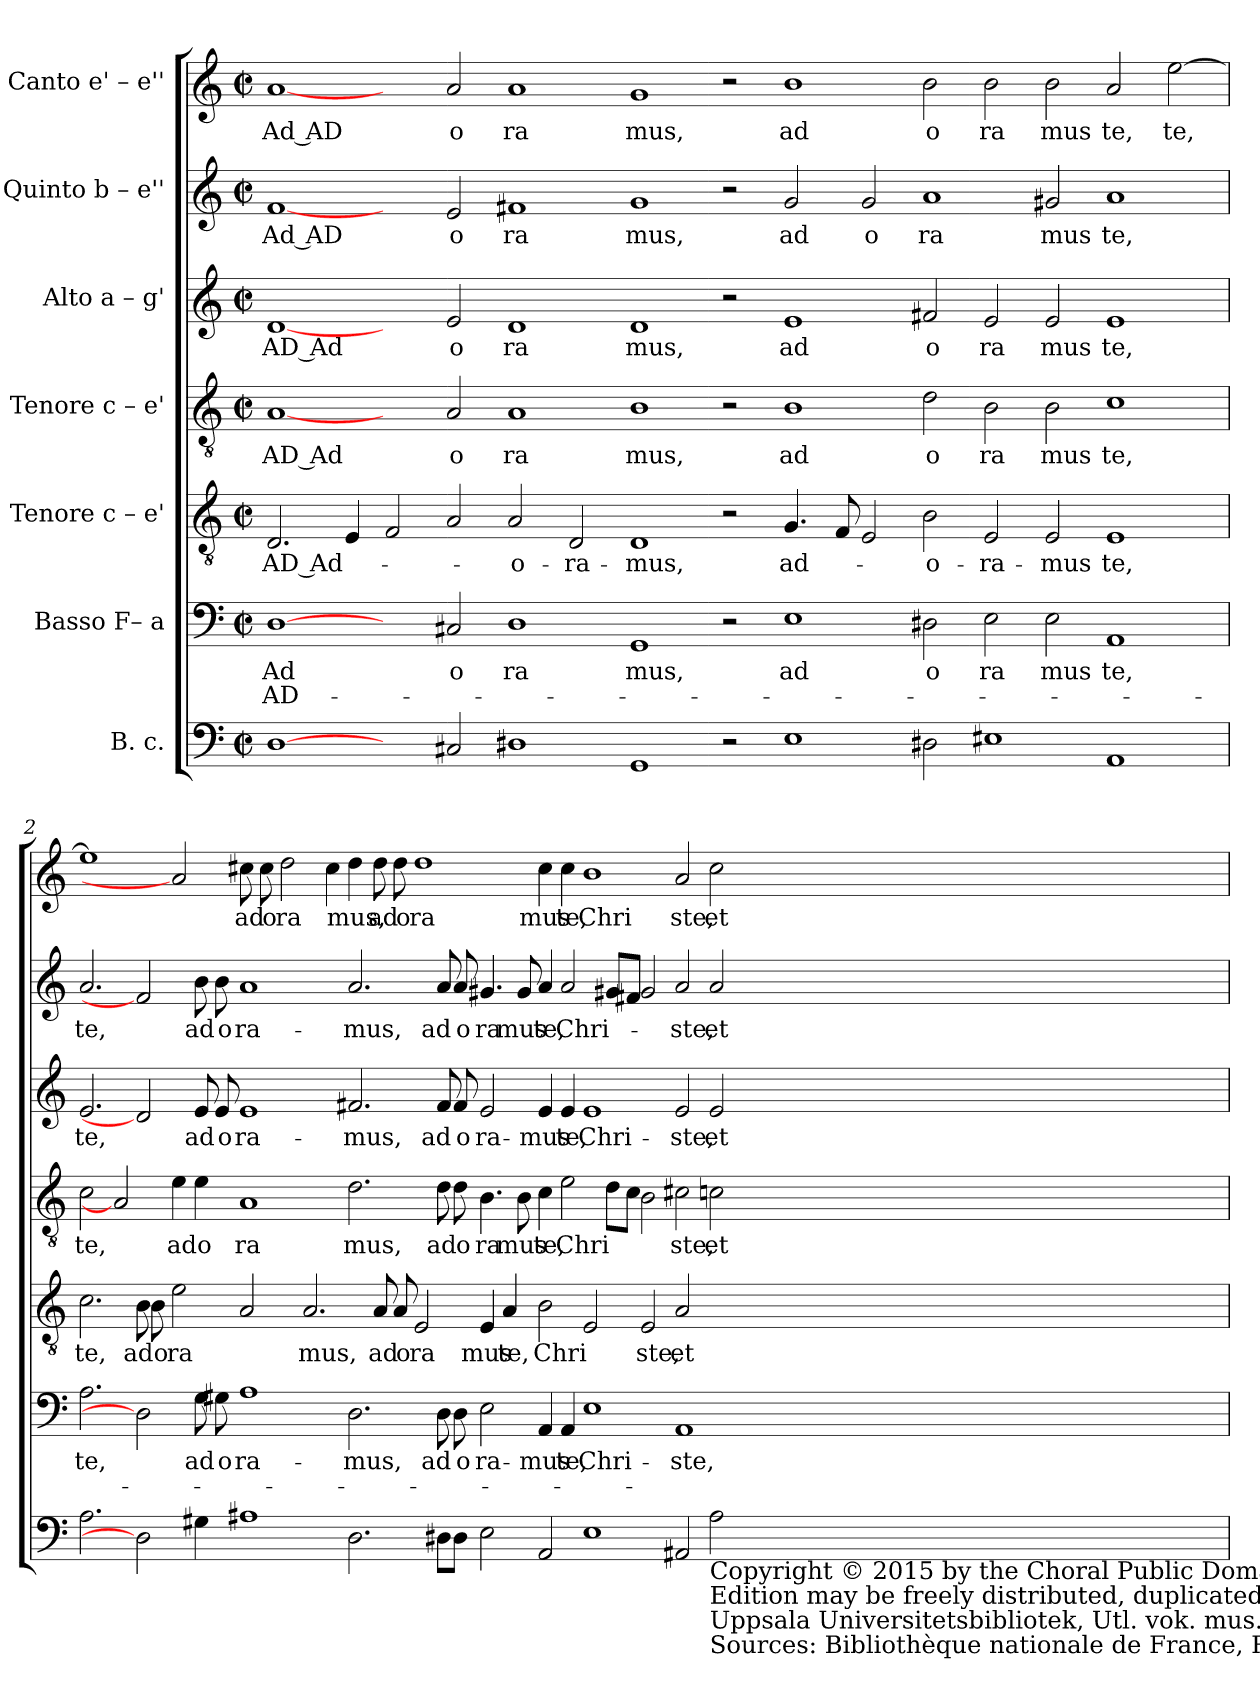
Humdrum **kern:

**kern	**kern	**text	**text	**kern	**text	**kern	**text	**kern	**text	**kern	**text	**kern	**text
*part7	*part6	*part6	*part6	*part5	*part5	*part4	*part4	*part3	*part3	*part2	*part2	*part1	*part1
*staff7	*staff6	*staff6	*staff6	*staff5	*staff5	*staff4	*staff4	*staff3	*staff3	*staff2	*staff2	*staff1	*staff1
*I"B. c.	*I"Basso  F– a	*	*	*I"Tenore  c – e'	*	*I"Tenore  c – e'	*	*I"Alto  a – g'	*	*I"Quinto  b – e''	*	*I"Canto  e' – e''	*
!!LO:PB:g=z
*stria5	*stria5	*	*	*stria5	*	*stria5	*	*stria5	*	*stria5	*	*stria5	*
*clefF4	*clefF4	*	*	*clefGv2	*	*clefGv2	*	*clefG2	*	*clefG2	*	*clefG2	*
*M2/2	*M2/2	*	*	*M2/2	*	*M2/2	*	*M2/2	*	*M2/2	*	*M2/2	*
*met(c|)	*met(c|)	*	*	*met(c|)	*	*met(c|)	*	*met(c|)	*	*met(c|)	*	*met(c|)	*
=1	=1	=1	=1	=1	=1	=1	=1	=1	=1	=1	=1	=1	=1
!	!	!LO:LY:b:cj	!LO:LY:b:rj	!	!LO:LY:b:rj	!	!LO:LY:b:rj	!	!LO:LY:b:rj	!	!LO:LY:b:cj	!	!LO:LY:b:cj
[1D	[1D	Ad	AD-	2.D/	AD Ad-	[1A	AD Ad	[1d	AD Ad	[1f	Ad AD	[1a	Ad AD
.	.	.	.	4E/	.	.	.	.	.	.	.	.	.
2ryy	2ryy	.	.	2F/	.	2ryy	.	2ryy	.	2ryy	.	2ryy	.
!	!	!LO:LY:b:cj	!	!	!	!	!LO:LY:b:cj	!	!LO:LY:b:cj	!	!LO:LY:b:cj	!	!LO:LY:b:cj
2C#X/	2C#X/	-o	.	2A/	.	2A/	o	2e/	o	2e/	o	2a/	o
!	!	!LO:LY:b:cj	!	!	!LO:LY:b:cj	!	!LO:LY:b:cj	!	!LO:LY:b:cj	!	!LO:LY:b:cj	!	!LO:LY:b:cj
1D#	1D	ra	.	2A/	-o-	1A	ra	1d	ra	1f#X	ra	1a	ra
!	!	!	!	!	!LO:LY:b:cj	!	!	!	!	!	!	!	!
.	.	.	.	2D/	-ra-	.	.	.	.	.	.	.	.
!	!	!LO:LY:b:cj	!	!	!LO:LY:b:cj	!	!LO:LY:b:cj	!	!LO:LY:b:cj	!	!LO:LY:b:cj	!	!LO:LY:b:cj
1GG	1GG	mus,	.	1D	-mus,	1B	mus,	1d	mus,	1g	mus,	1g	mus,
2r	2r	.	.	2r	.	2r	.	2r	.	2r	.	2r	.
!	!	!LO:LY:b:cj	!	!	!LO:LY:b:cj	!	!LO:LY:b:cj	!	!LO:LY:b:cj	!	!LO:LY:b:cj	!	!LO:LY:b:cj
1E	1E	ad	.	4.G/	ad-	1B	ad	1e	ad	2g/	ad	1b	ad
.	.	.	.	8F/	.	.	.	.	.	.	.	.	.
!	!	!	!	!	!	!	!	!	!	!	!LO:LY:b:cj	!	!
.	.	.	.	2E/	.	.	.	.	.	2g/	o	.	.
!	!	!LO:LY:b:cj	!	!	!LO:LY:b:cj	!	!LO:LY:b:cj	!	!LO:LY:b:cj	!	!LO:LY:b:cj	!	!LO:LY:b:cj
2D#X\	2D#X\	o	.	2B\	-o-	2d\	o	2f#X/	o	1a	ra	2b\	o
!	!	!LO:LY:b:cj	!	!	!LO:LY:b:cj	!	!LO:LY:b:cj	!	!LO:LY:b:cj	!	!	!	!LO:LY:b:cj
1E#	2E\	ra	.	2E/	-ra-	2B\	ra	2e/	ra	.	.	2b\	ra
!	!	!LO:LY:b:cj	!	!	!LO:LY:b:cj	!	!LO:LY:b:cj	!	!LO:LY:b:cj	!	!LO:LY:b:cj	!	!LO:LY:b:cj
.	2E\	mus	.	2E/	-mus	2B\	mus	2e/	mus	2g#X/	mus	2b\	mus
!	!	!LO:LY:b:cj	!	!	!LO:LY:b:cj	!	!LO:LY:b:cj	!	!LO:LY:b:cj	!	!LO:LY:b:cj	!	!LO:LY:b:cj
1AA	1AA	te,	.	1E	te,	1c	te,	1e	te,	1a	te,	2a/	te,
!	!	!	!	!	!	!	!	!	!	!	!	!	!LO:LY:b:cj
.	.	.	.	.	.	.	.	.	.	.	.	[>2ee\	te,
!!LO:LB:g=z
=2	=2	=2	=2	=2	=2	=2	=2	=2	=2	=2	=2	=2	=2
!	!	!LO:LY:b:cj	!	!	!LO:LY:b:cj	!	!LO:LY:b:cj	!	!LO:LY:b:cj	!	!LO:LY:b:cj	!	!
2.A\	2.A\	te,	.	2.c\	te,	2c\	te,	2.e/	te,	2.a/	te,	1ee]	.
.	.	.	.	.	.	2A]	.	.	.	.	.	.	.
!	!	!	!	!	!LO:LY:b:cj	!	!	!	!	!	!	!	!
2D]	2D]	.	.	8B\	ad	.	.	2d]	.	2f]	.	.	.
!	!	!	!	!	!LO:LY:b:cj	!	!	!	!	!	!	!	!
.	.	.	.	8B\	o	.	.	.	.	.	.	.	.
!	!	!	!	!	!LO:LY:b:cj	!	!LO:LY:b:cj	!	!	!	!	!	!
.	.	.	.	2e\	ra	4e\	ad	.	.	.	.	2a]	.
!	!	!LO:LY:b:cj	!	!	!	!	!LO:LY:b:cj	!	!LO:LY:b:cj	!	!LO:LY:b:cj	!	!
4G#X\	8G\	ad-	.	.	.	4e\	o	8e/	ad-	8b\	ad-	.	.
!	!	!LO:LY:b:cj	!	!	!	!	!	!	!LO:LY:b:cj	!	!LO:LY:b:cj	!	!
.	8G#X\	-o-	.	.	.	.	.	8e/	-o-	8b\	-o-	.	.
!	!	!LO:LY:b:cj	!	!	!	!	!LO:LY:b:cj	!	!LO:LY:b:cj	!	!LO:LY:b:cj	!	!LO:LY:b:cj
1A#	1A	-ra-	.	2A/	.	1A	ra	1e	-ra-	1a	-ra-	8cc#X\	ad
!	!	!	!	!	!	!	!	!	!	!	!	!	!LO:LY:b:cj
.	.	.	.	.	.	.	.	.	.	.	.	8cc#\	o
!	!	!	!	!	!	!	!	!	!	!	!	!	!LO:LY:b:cj
.	.	.	.	.	.	.	.	.	.	.	.	2dd\	ra
!	!	!	!	!	!LO:LY:b:cj	!	!	!	!	!	!	!	!
.	.	.	.	2.A/	mus,	.	.	.	.	.	.	.	.
.	.	.	.	.	.	.	.	.	.	.	.	4cc#\	.
!	!	!LO:LY:b:cj	!	!	!	!	!LO:LY:b:cj	!	!LO:LY:b:cj	!	!LO:LY:b:cj	!	!LO:LY:b:cj
2.D\	2.D\	-mus,	.	.	.	2.d\	mus,	2.f#X/	-mus,	2.a/	-mus,	4dd\	mus,
!	!	!	!	!	!LO:LY:b:cj	!	!	!	!	!	!	!	!LO:LY:b:cj
.	.	.	.	8A/	ad	.	.	.	.	.	.	8dd\	ad
!	!	!	!	!	!LO:LY:b:cj	!	!	!	!	!	!	!	!LO:LY:b:cj
.	.	.	.	8A/	o	.	.	.	.	.	.	8dd\	o
!	!	!	!	!	!LO:LY:b:cj	!	!	!	!	!	!	!	!LO:LY:b:cj
.	.	.	.	2E/	ra	.	.	.	.	.	.	1dd	ra
!	!	!LO:LY:b:cj	!	!	!	!	!LO:LY:b:cj	!	!LO:LY:b:cj	!	!LO:LY:b:cj	!	!
8D#\L	8D\	ad-	.	.	.	8d\	ad	8f#/	ad-	8a/	ad-	.	.
!	!	!LO:LY:b:cj	!	!	!	!	!LO:LY:b:cj	!	!LO:LY:b:cj	!	!LO:LY:b:cj	!	!
8D#\J	8D\	-o-	.	.	.	8d\	o	8f#/	-o-	8a/	-o-	.	.
!	!	!LO:LY:b:cj	!	!	!LO:LY:b:cj	!	!LO:LY:b:cj	!	!LO:LY:b:cj	!	!LO:LY:b:cj	!	!
2E\	2E\	-ra-	.	4E/	mus	4.B\	ra	2e/	-ra-	4.g#X/	-ra-	.	.
!	!	!	!	!	!LO:LY:b:cj	!	!	!	!	!	!	!	!
.	.	.	.	4A/	te,	.	.	.	.	.	.	.	.
!	!	!	!	!	!	!	!LO:LY:b:cj	!	!	!	!LO:LY:b:cj	!	!
.	.	.	.	.	.	8B\	mus	.	.	8g#/	-mus	.	.
!	!	!LO:LY:b:cj	!	!	!LO:LY:b	!	!LO:LY:b:cj	!	!LO:LY:b:cj	!	!LO:LY:b:cj	!	!LO:LY:b:cj
2AA/	4AA/	-mus	.	2B\	Chri	4c\	te,	4e/	-mus	4a/	te,	4cc#\	mus
!	!	!LO:LY:b:cj	!	!	!	!	!LO:LY:b	!	!LO:LY:b:cj	!	!LO:LY:b	!	!LO:LY:b:cj
.	4AA/	te,	.	.	.	2e\	Chri	4e/	te,	2a/	Chri-	4cc#\	te,
!	!	!LO:LY:b:cj	!	!	!	!	!	!	!LO:LY:b:cj	!	!	!	!LO:LY:b:cj
1E	1E	Chri-	.	2E/	.	.	.	1e	Chri-	.	.	1b	Chri
.	.	.	.	.	.	8d\L	.	.	.	8g#X/L	.	.	.
.	.	.	.	.	.	8c\J	.	.	.	8f#X/J	.	.	.
!	!	!	!	!	!LO:LY:b:cj	!	!	!	!	!	!	!	!
.	.	.	.	2E/	ste,	2B\	.	.	.	2g#/	.	.	.
!	!	!LO:LY:b:cj	!	!	!LO:LY:b:cj	!	!LO:LY:b:cj	!	!LO:LY:b:cj	!	!LO:LY:b:cj	!	!LO:LY:b:cj
2AA#/	1AA	-ste,	.	2A/	et	2c#X\	ste,	2e/	-ste,	2a/	-ste,	2a/	ste,
!LO:TX:b:t=Copyright © 2015 by the Choral Public Domain Library (http&colon;//www.cpdl.org)	!	!	!	!	!	!	!	!	!	!	!	!	!
!LO:TX:b:t=Edition may be freely distributed, duplicated, performed, or recorded.	!	!	!	!	!	!	!	!	!	!	!	!	!
!LO:TX:b:t=Uppsala Universitetsbibliotek, Utl. vok. mus. tr. 193-195	!	!	!	!	!	!	!	!	!	!	!	!	!
!LO:TX:b:t=Sources&colon; Bibliothèque nationale de France, Rés. 171	!	!	!	!	!	!	!	!	!	!	!	!	!
!	!	!	!	!	!	!	!LO:LY:b:cj	!	!LO:LY:b:cj	!	!LO:LY:b:cj	!	!LO:LY:b:cj
2A#\	.	.	.	2ryy	.	2cn\	et	2e/	et	2a/	et	2cc#\	et
=	=	=	=	=	=	=	=	=	=	=	=	=	=
*-	*-	*-	*-	*-	*-	*-	*-	*-	*-	*-	*-	*-	*-
